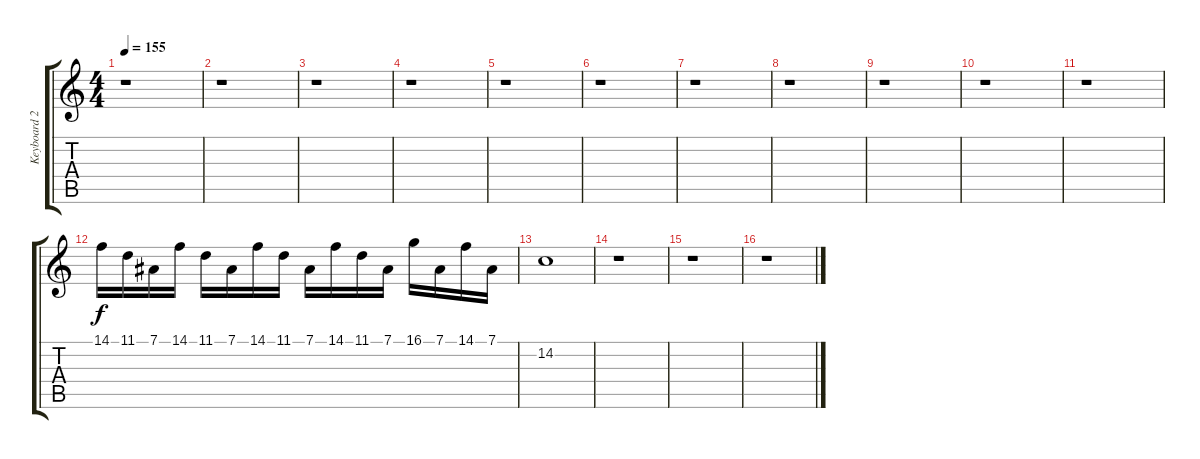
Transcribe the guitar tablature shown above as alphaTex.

\track ("Keyboard 2" "Keyboard 2") {instrument synthbrass1}
\staff {score tabs}
\tuning (Eb4 Bb3 Gb3 Db3 Ab2 Eb2) {hide}
\ts (4 4)
\tempo 155
\clef g2
\ks c
r.1{dy f} |
r.1 |
r.1 |
r.1 |
r.1 |
r.1 |
r.1 |
r.1 |
r.1 |
r.1 |
r.1 |
14.1.16 11.1.16 7.1.16 14.1.16 11.1.16 7.1.16 14.1.16 11.1.16 7.1.16 14.1.16 11.1.16 7.1.16 16.1.16 7.1.16 14.1.16 7.1.16 |
14.2.1 |
r.1 |
r.1 |
r.1
